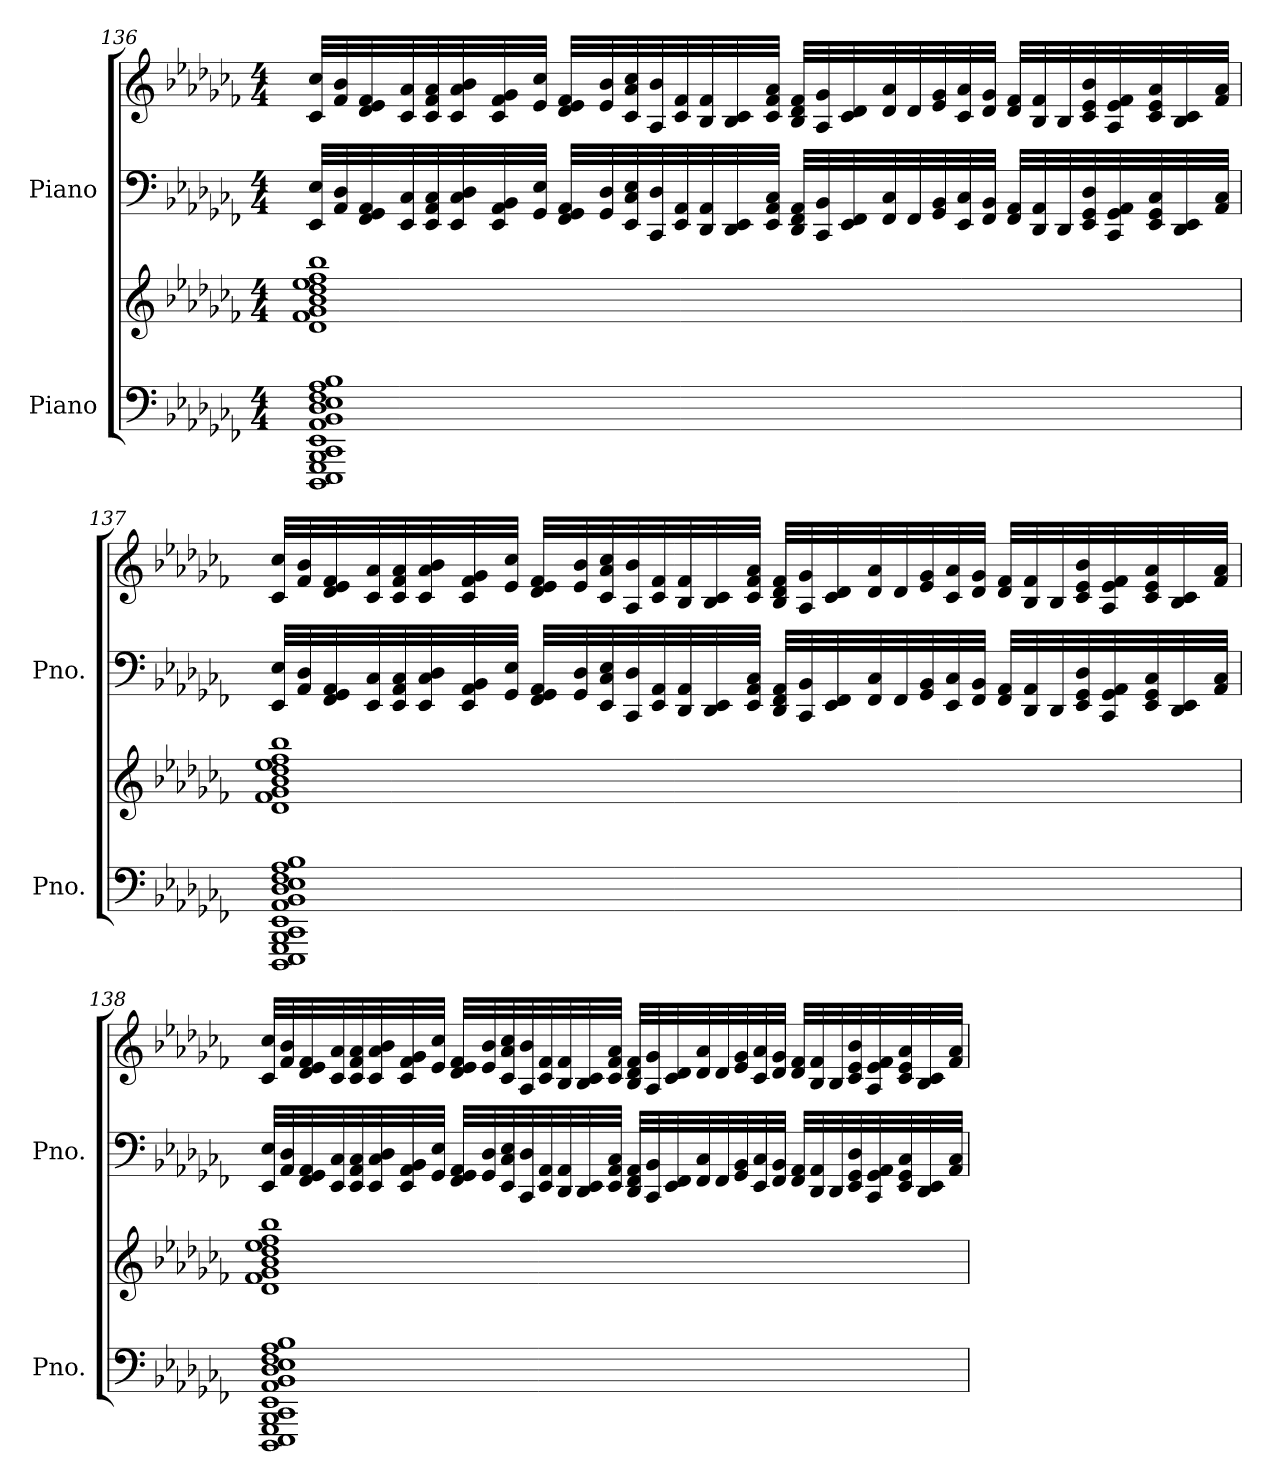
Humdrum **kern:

**kern	**kern	**kern	**kern
*part2	*part2	*part1	*part1
*staff4	*staff3	*staff2	*staff1
*I"Piano	*	*I"Piano	*
*I'Pno.	*	*I'Pno.	*
!!LO:LB:g=z
*clefF4	*clefG2	*clefF4	*clefG2
*ITrd14c24	*ITrd14c24	*ITrd-21c-36	*ITrd-21c-36
*k[b-e-a-d-g-c-f-]	*k[b-e-a-d-g-c-f-]	*k[b-e-a-d-g-c-f-]	*k[b-e-a-d-g-c-f-]
*M4/4	*M4/4	*M4/4	*M4/4
=136	=136	=136	=136
1DDDDD- 1EEEEE- 1GGGGG- 1BBBBB- 1CCCC- 1EEEE- 1AAAA- 1BBBB- 1DDD- 1EEE- 1FFF- 1AAA- 1BBB-	1DD- 1FF- 1GG- 1BB- 1D- 1E- 1F- 1B-	32ee-/ 32eee-/LLL	32cccc-/ 32ccccc-/LLL
.	.	32aa-/ 32ddd-/	32ffff-/ 32bbbb-/
.	.	32ff-/ 32gg-/ 32aa-/	32dddd-/ 32eeee-/ 32ffff-/
.	.	32ee-/ 32ccc-/	32cccc-/ 32aaaa-/
.	.	32ee-/ 32aa-/ 32ccc-/	32cccc-/ 32ffff-/ 32aaaa-/
.	.	32ee-/ 32ccc-/ 32ddd-/	32cccc-/ 32aaaa-/ 32bbbb-/
.	.	32ee-/ 32aa-/ 32bb-/	32cccc-/ 32ffff-/ 32gggg-/
.	.	32gg-/ 32eee-/JJJ	32eeee-/ 32ccccc-/JJJ
.	.	32ff-/ 32gg-/ 32aa-/LLL	32dddd-/ 32eeee-/ 32ffff-/LLL
.	.	32gg-/ 32ddd-/	32eeee-/ 32bbbb-/
.	.	32ee-/ 32ccc-/ 32eee-/	32cccc-/ 32aaaa-/ 32ccccc-/
.	.	32cc-/ 32ddd-/	32aaa-/ 32bbbb-/
.	.	32ee-/ 32aa-/	32cccc-/ 32ffff-/
.	.	32dd-/ 32aa-/	32bbb-/ 32ffff-/
.	.	32dd-/ 32ee-/	32bbb-/ 32cccc-/
.	.	32ee-/ 32aa-/ 32ccc-/JJJ	32cccc-/ 32ffff-/ 32aaaa-/JJJ
.	.	32dd-/ 32ff-/ 32aa-/LLL	32bbb-/ 32dddd-/ 32ffff-/LLL
.	.	32cc-/ 32bb-/	32aaa-/ 32gggg-/
.	.	32ee-/ 32ff-/	32cccc-/ 32dddd-/
.	.	32ff-/ 32ccc-/	32dddd-/ 32aaaa-/
.	.	32ff-/	32dddd-/
.	.	32gg-/ 32bb-/	32eeee-/ 32gggg-/
.	.	32ee-/ 32ccc-/	32cccc-/ 32aaaa-/
.	.	32ff-/ 32bb-/JJJ	32dddd-/ 32gggg-/JJJ
.	.	32ff-/ 32aa-/LLL	32dddd-/ 32ffff-/LLL
.	.	32dd-/ 32aa-/	32bbb-/ 32ffff-/
.	.	32dd-/	32bbb-/
.	.	32ee-/ 32gg-/ 32ddd-/	32cccc-/ 32eeee-/ 32bbbb-/
.	.	32cc-/ 32gg-/ 32aa-/	32aaa-/ 32eeee-/ 32ffff-/
.	.	32ee-/ 32gg-/ 32ccc-/	32cccc-/ 32eeee-/ 32aaaa-/
.	.	32dd-/ 32ee-/	32bbb-/ 32cccc-/
.	.	32aa-/ 32ccc-/JJJ	32ffff-/ 32aaaa-/JJJ
!!LO:LB:g=z
=137	=137	=137	=137
1DDDDD- 1EEEEE- 1GGGGG- 1BBBBB- 1CCCC- 1EEEE- 1AAAA- 1BBBB- 1DDD- 1EEE- 1FFF- 1AAA- 1BBB-	1DD- 1FF- 1GG- 1BB- 1D- 1E- 1F- 1B-	32ee-/ 32eee-/LLL	32cccc-/ 32ccccc-/LLL
.	.	32aa-/ 32ddd-/	32ffff-/ 32bbbb-/
.	.	32ff-/ 32gg-/ 32aa-/	32dddd-/ 32eeee-/ 32ffff-/
.	.	32ee-/ 32ccc-/	32cccc-/ 32aaaa-/
.	.	32ee-/ 32aa-/ 32ccc-/	32cccc-/ 32ffff-/ 32aaaa-/
.	.	32ee-/ 32ccc-/ 32ddd-/	32cccc-/ 32aaaa-/ 32bbbb-/
.	.	32ee-/ 32aa-/ 32bb-/	32cccc-/ 32ffff-/ 32gggg-/
.	.	32gg-/ 32eee-/JJJ	32eeee-/ 32ccccc-/JJJ
.	.	32ff-/ 32gg-/ 32aa-/LLL	32dddd-/ 32eeee-/ 32ffff-/LLL
.	.	32gg-/ 32ddd-/	32eeee-/ 32bbbb-/
.	.	32ee-/ 32ccc-/ 32eee-/	32cccc-/ 32aaaa-/ 32ccccc-/
.	.	32cc-/ 32ddd-/	32aaa-/ 32bbbb-/
.	.	32ee-/ 32aa-/	32cccc-/ 32ffff-/
.	.	32dd-/ 32aa-/	32bbb-/ 32ffff-/
.	.	32dd-/ 32ee-/	32bbb-/ 32cccc-/
.	.	32ee-/ 32aa-/ 32ccc-/JJJ	32cccc-/ 32ffff-/ 32aaaa-/JJJ
.	.	32dd-/ 32ff-/ 32aa-/LLL	32bbb-/ 32dddd-/ 32ffff-/LLL
.	.	32cc-/ 32bb-/	32aaa-/ 32gggg-/
.	.	32ee-/ 32ff-/	32cccc-/ 32dddd-/
.	.	32ff-/ 32ccc-/	32dddd-/ 32aaaa-/
.	.	32ff-/	32dddd-/
.	.	32gg-/ 32bb-/	32eeee-/ 32gggg-/
.	.	32ee-/ 32ccc-/	32cccc-/ 32aaaa-/
.	.	32ff-/ 32bb-/JJJ	32dddd-/ 32gggg-/JJJ
.	.	32ff-/ 32aa-/LLL	32dddd-/ 32ffff-/LLL
.	.	32dd-/ 32aa-/	32bbb-/ 32ffff-/
.	.	32dd-/	32bbb-/
.	.	32ee-/ 32gg-/ 32ddd-/	32cccc-/ 32eeee-/ 32bbbb-/
.	.	32cc-/ 32gg-/ 32aa-/	32aaa-/ 32eeee-/ 32ffff-/
.	.	32ee-/ 32gg-/ 32ccc-/	32cccc-/ 32eeee-/ 32aaaa-/
.	.	32dd-/ 32ee-/	32bbb-/ 32cccc-/
.	.	32aa-/ 32ccc-/JJJ	32ffff-/ 32aaaa-/JJJ
!!LO:PB:g=z
=138	=138	=138	=138
1DDDDD- 1EEEEE- 1GGGGG- 1BBBBB- 1CCCC- 1EEEE- 1AAAA- 1BBBB- 1DDD- 1EEE- 1FFF- 1AAA- 1BBB-	1DD- 1FF- 1GG- 1BB- 1D- 1E- 1F- 1B-	32ee-/ 32eee-/LLL	32cccc-/ 32ccccc-/LLL
.	.	32aa-/ 32ddd-/	32ffff-/ 32bbbb-/
.	.	32ff-/ 32gg-/ 32aa-/	32dddd-/ 32eeee-/ 32ffff-/
.	.	32ee-/ 32ccc-/	32cccc-/ 32aaaa-/
.	.	32ee-/ 32aa-/ 32ccc-/	32cccc-/ 32ffff-/ 32aaaa-/
.	.	32ee-/ 32ccc-/ 32ddd-/	32cccc-/ 32aaaa-/ 32bbbb-/
.	.	32ee-/ 32aa-/ 32bb-/	32cccc-/ 32ffff-/ 32gggg-/
.	.	32gg-/ 32eee-/JJJ	32eeee-/ 32ccccc-/JJJ
.	.	32ff-/ 32gg-/ 32aa-/LLL	32dddd-/ 32eeee-/ 32ffff-/LLL
.	.	32gg-/ 32ddd-/	32eeee-/ 32bbbb-/
.	.	32ee-/ 32ccc-/ 32eee-/	32cccc-/ 32aaaa-/ 32ccccc-/
.	.	32cc-/ 32ddd-/	32aaa-/ 32bbbb-/
.	.	32ee-/ 32aa-/	32cccc-/ 32ffff-/
.	.	32dd-/ 32aa-/	32bbb-/ 32ffff-/
.	.	32dd-/ 32ee-/	32bbb-/ 32cccc-/
.	.	32ee-/ 32aa-/ 32ccc-/JJJ	32cccc-/ 32ffff-/ 32aaaa-/JJJ
.	.	32dd-/ 32ff-/ 32aa-/LLL	32bbb-/ 32dddd-/ 32ffff-/LLL
.	.	32cc-/ 32bb-/	32aaa-/ 32gggg-/
.	.	32ee-/ 32ff-/	32cccc-/ 32dddd-/
.	.	32ff-/ 32ccc-/	32dddd-/ 32aaaa-/
.	.	32ff-/	32dddd-/
.	.	32gg-/ 32bb-/	32eeee-/ 32gggg-/
.	.	32ee-/ 32ccc-/	32cccc-/ 32aaaa-/
.	.	32ff-/ 32bb-/JJJ	32dddd-/ 32gggg-/JJJ
.	.	32ff-/ 32aa-/LLL	32dddd-/ 32ffff-/LLL
.	.	32dd-/ 32aa-/	32bbb-/ 32ffff-/
.	.	32dd-/	32bbb-/
.	.	32ee-/ 32gg-/ 32ddd-/	32cccc-/ 32eeee-/ 32bbbb-/
.	.	32cc-/ 32gg-/ 32aa-/	32aaa-/ 32eeee-/ 32ffff-/
.	.	32ee-/ 32gg-/ 32ccc-/	32cccc-/ 32eeee-/ 32aaaa-/
.	.	32dd-/ 32ee-/	32bbb-/ 32cccc-/
.	.	32aa-/ 32ccc-/JJJ	32ffff-/ 32aaaa-/JJJ
=	=	=	=
*-	*-	*-	*-
